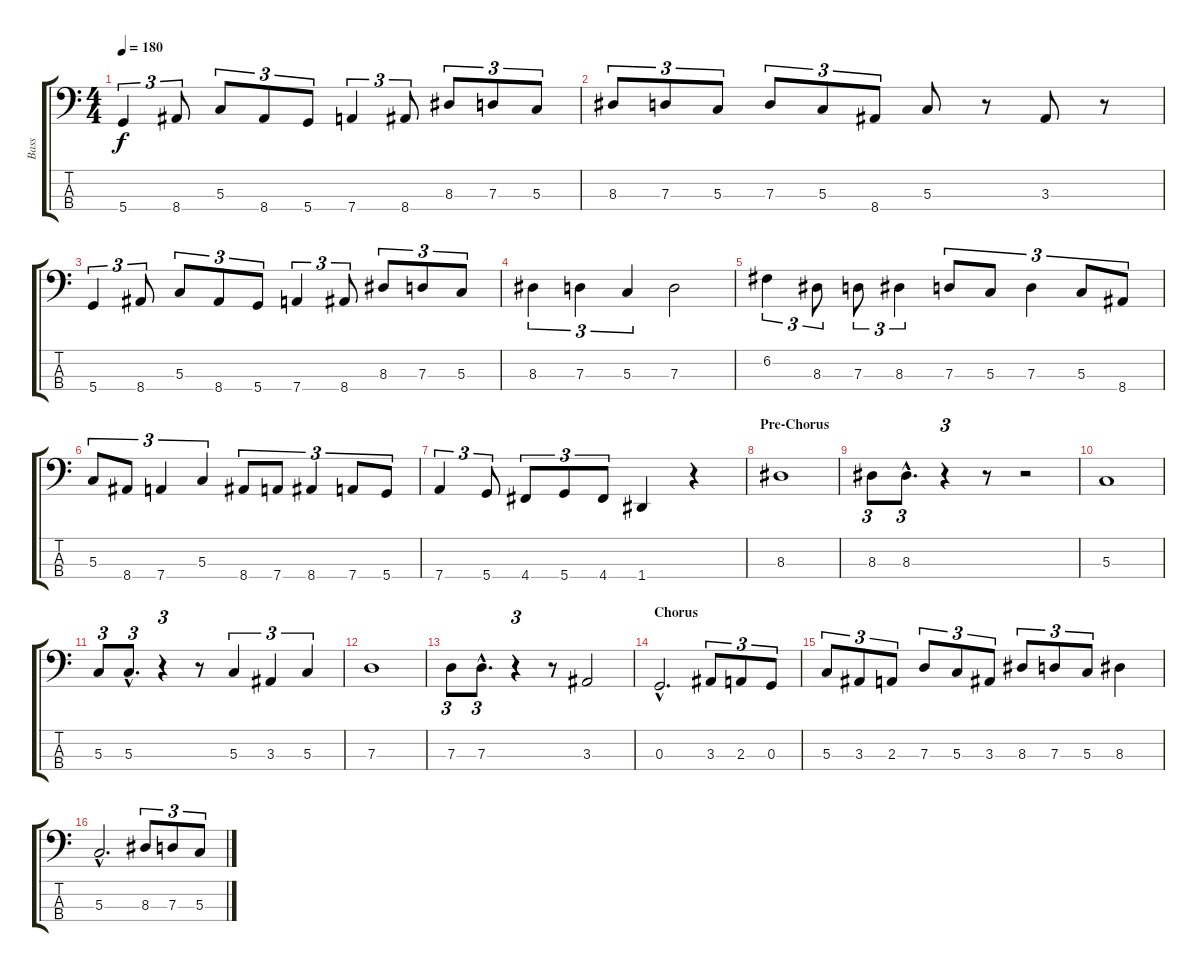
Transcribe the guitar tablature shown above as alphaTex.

\track ("Bass" "Bass") {instrument electricbassfinger}
\staff {score tabs}
\tuning (F2 C2 G1 D1) {hide}
\ts (4 4)
\tempo 180
\clef f4
\ks c
5.4.4{tu (3 2) dy f} 8.4.8{tu (3 2)} 5.3.8{tu (3 2)} 8.4.8{tu (3 2)} 5.4.8{tu (3 2)} 7.4.4{tu (3 2)} 8.4.8{tu (3 2)} 8.3.8{tu (3 2)} 7.3.8{tu (3 2)} 5.3.8{tu (3 2)} |
8.3.8{tu (3 2)} 7.3.8{tu (3 2)} 5.3.8{tu (3 2)} 7.3.8{tu (3 2)} 5.3.8{tu (3 2)} 8.4.8{tu (3 2)} 5.3.8 r.8 3.3.8 r.8 |
5.4.4{tu (3 2)} 8.4.8{tu (3 2)} 5.3.8{tu (3 2)} 8.4.8{tu (3 2)} 5.4.8{tu (3 2)} 7.4.4{tu (3 2)} 8.4.8{tu (3 2)} 8.3.8{tu (3 2)} 7.3.8{tu (3 2)} 5.3.8{tu (3 2)} |
8.3.4{tu (3 2)} 7.3.4{tu (3 2)} 5.3.4{tu (3 2)} 7.3.2 |
6.2.4{tu (3 2)} 8.3.8{tu (3 2)} 7.3.8{tu (3 2)} 8.3.4{tu (3 2)} 7.3.8{tu (3 2)} 5.3.8{tu (3 2)} 7.3.4{tu (3 2)} 5.3.8{tu (3 2)} 8.4.8{tu (3 2)} |
5.3.8{tu (3 2)} 8.4.8{tu (3 2)} 7.4.4{tu (3 2)} 5.3.4{tu (3 2)} 8.4.8{tu (3 2)} 7.4.8{tu (3 2)} 8.4.4{tu (3 2)} 7.4.8{tu (3 2)} 5.4.8{tu (3 2)} |
7.4.4{tu (3 2)} 5.4.8{tu (3 2)} 4.4.8{tu (3 2)} 5.4.8{tu (3 2)} 4.4.8{tu (3 2)} 1.4.4 r.4 |
\section ("" "Pre-Chorus")
8.3.1 |
8.3.8{tu (3 2)} 8.3{hac}.8{d tu (3 2)} r.4{tu (3 2)} r.8 r.2 |
5.3.1 |
5.3.8{tu (3 2)} 5.3{hac}.8{d tu (3 2)} r.4{tu (3 2)} r.8 5.3.4{tu (3 2)} 3.3.4{tu (3 2)} 5.3.4{tu (3 2)} |
7.3.1 |
7.3.8{tu (3 2)} 7.3{hac}.8{d tu (3 2)} r.4{tu (3 2)} r.8 3.3.2 |
\section ("" "Chorus")
0.3{hac}.2{d} 3.3.8{tu (3 2)} 2.3.8{tu (3 2)} 0.3.8{tu (3 2)} |
5.3.8{tu (3 2)} 3.3.8{tu (3 2)} 2.3.8{tu (3 2)} 7.3.8{tu (3 2)} 5.3.8{tu (3 2)} 3.3.8{tu (3 2)} 8.3.8{tu (3 2)} 7.3.8{tu (3 2)} 5.3.8{tu (3 2)} 8.3.4 |
5.3{hac}.2{d} 8.3.8{tu (3 2)} 7.3.8{tu (3 2)} 5.3.8{tu (3 2)}
